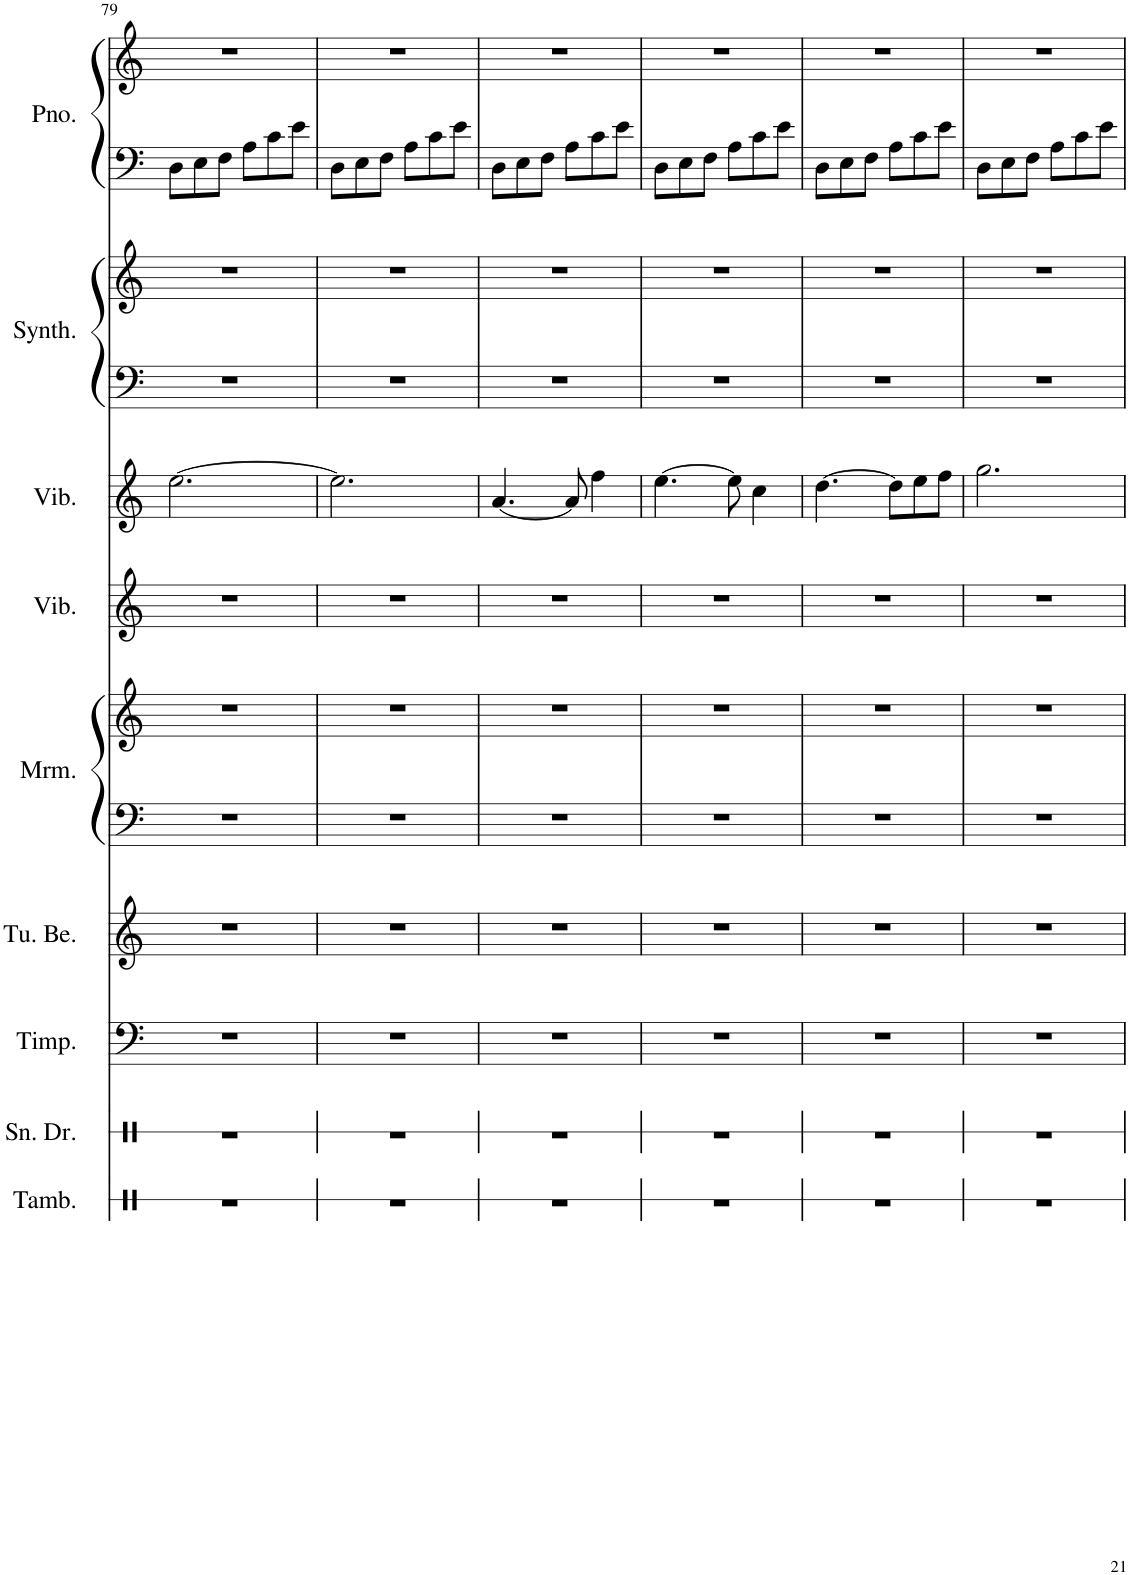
**kern	**kern	**kern	**kern	**kern	**kern	**kern	**kern	**kern	**kern	**kern	**kern
*part9	*part8	*part7	*part6	*part5	*part5	*part4	*part3	*part2	*part2	*part1	*part1
*staff12	*staff11	*staff10	*staff9	*staff8	*staff7	*staff6	*staff5	*staff4	*staff3	*staff2	*staff1
*I"Tambourine	*I"Snare Drum	*I"Timpani	*I"Tubular Bells	*I"Marimba	*	*I"Vibraphone	*I"Vibraphone	*I"Keyboard Synthesizer	*	*I"Piano	*
*I'Tamb.	*I'Sn. Dr.	*I'Timp.	*I'Tu. Be.	*I'Mrm.	*	*I'Vib.	*I'Vib.	*I'Synth.	*	*I'Pno.	*
!!LO:PB:g=z
*clefX	*clefX	*clefF4	*clefG2	*clefF4	*clefG2	*clefG2	*clefG2	*clefF4	*clefG2	*clefF4	*clefG2
*k[]	*k[]	*k[]	*k[]	*k[]	*k[]	*k[]	*k[]	*k[]	*k[]	*k[]	*k[]
*M6/8	*M6/8	*M6/8	*M6/8	*M6/8	*M6/8	*M6/8	*M6/8	*M6/8	*M6/8	*M6/8	*M6/8
=79	=79	=79	=79	=79	=79	=79	=79	=79	=79	=79	=79
2.r	2.r	2.r	2.r	2.r	2.r	2.r	[2.ee\	2.r	2.r	8D\L	2.r
.	.	.	.	.	.	.	.	.	.	8E\	.
.	.	.	.	.	.	.	.	.	.	8F\J	.
.	.	.	.	.	.	.	.	.	.	8A\L	.
.	.	.	.	.	.	.	.	.	.	8c\	.
.	.	.	.	.	.	.	.	.	.	8e\J	.
=80	=80	=80	=80	=80	=80	=80	=80	=80	=80	=80	=80
2.r	2.r	2.r	2.r	2.r	2.r	2.r	2.ee\]	2.r	2.r	8D\L	2.r
.	.	.	.	.	.	.	.	.	.	8E\	.
.	.	.	.	.	.	.	.	.	.	8F\J	.
.	.	.	.	.	.	.	.	.	.	8A\L	.
.	.	.	.	.	.	.	.	.	.	8c\	.
.	.	.	.	.	.	.	.	.	.	8e\J	.
=81	=81	=81	=81	=81	=81	=81	=81	=81	=81	=81	=81
2.r	2.r	2.r	2.r	2.r	2.r	2.r	[4.a/	2.r	2.r	8D\L	2.r
.	.	.	.	.	.	.	.	.	.	8E\	.
.	.	.	.	.	.	.	.	.	.	8F\J	.
.	.	.	.	.	.	.	8a/]	.	.	8A\L	.
.	.	.	.	.	.	.	4ff\	.	.	8c\	.
.	.	.	.	.	.	.	.	.	.	8e\J	.
=82	=82	=82	=82	=82	=82	=82	=82	=82	=82	=82	=82
2.r	2.r	2.r	2.r	2.r	2.r	2.r	[4.ee\	2.r	2.r	8D\L	2.r
.	.	.	.	.	.	.	.	.	.	8E\	.
.	.	.	.	.	.	.	.	.	.	8F\J	.
.	.	.	.	.	.	.	8ee\]	.	.	8A\L	.
.	.	.	.	.	.	.	4cc\	.	.	8c\	.
.	.	.	.	.	.	.	.	.	.	8e\J	.
=83	=83	=83	=83	=83	=83	=83	=83	=83	=83	=83	=83
2.r	2.r	2.r	2.r	2.r	2.r	2.r	[4.dd\	2.r	2.r	8D\L	2.r
.	.	.	.	.	.	.	.	.	.	8E\	.
.	.	.	.	.	.	.	.	.	.	8F\J	.
.	.	.	.	.	.	.	8dd\L]	.	.	8A\L	.
.	.	.	.	.	.	.	8ee\	.	.	8c\	.
.	.	.	.	.	.	.	8ff\J	.	.	8e\J	.
=84	=84	=84	=84	=84	=84	=84	=84	=84	=84	=84	=84
2.r	2.r	2.r	2.r	2.r	2.r	2.r	2.gg\	2.r	2.r	8D\L	2.r
.	.	.	.	.	.	.	.	.	.	8E\	.
.	.	.	.	.	.	.	.	.	.	8F\J	.
.	.	.	.	.	.	.	.	.	.	8A\L	.
.	.	.	.	.	.	.	.	.	.	8c\	.
.	.	.	.	.	.	.	.	.	.	8e\J	.
=	=	=	=	=	=	=	=	=	=	=	=
*-	*-	*-	*-	*-	*-	*-	*-	*-	*-	*-	*-
